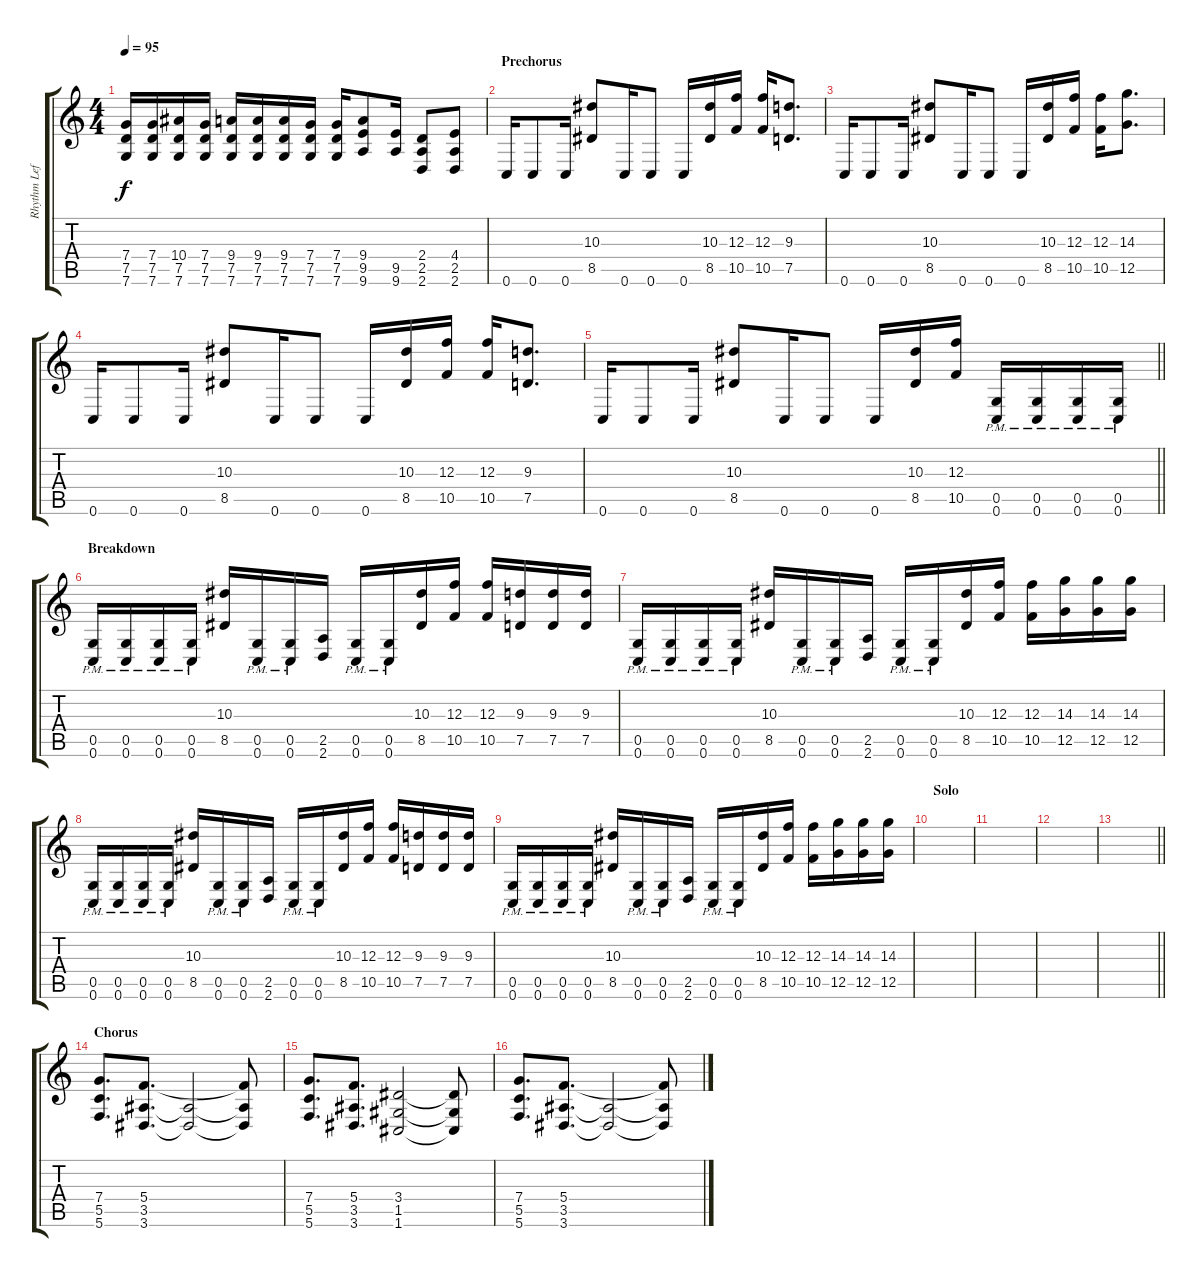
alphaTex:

\track ("Rhythm Left" "Rhythm Lef") {instrument distortionguitar}
\staff {score tabs}
\tuning (D4 A3 F3 C3 G2 C2) {hide}
\ts (4 4)
\tempo 95
\clef g2
\ks c
(7.4 7.5 7.6).16{dy f} (7.4 7.5 7.6).16 (10.4 7.5 7.6).16 (7.4 7.5 7.6).16 (9.4 7.5 7.6).16 (9.4 7.5 7.6).16 (9.4 7.5 7.6).16 (7.4 7.5 7.6).16 (7.4 7.5 7.6).16 (9.4 9.5 9.6).8 (9.5 9.6).16 (2.4 2.5 2.6).8 (4.4 2.5 2.6).8 |
\section ("" "Prechorus")
0.6.16 0.6.8 0.6.16 (10.3 8.5).8 0.6.16 0.6.8 0.6.16 (10.3 8.5).16 (12.3 10.5).16 (12.3 10.5).16 (9.3 7.5).8{d} |
0.6.16 0.6.8 0.6.16 (10.3 8.5).8 0.6.16 0.6.8 0.6.16 (10.3 8.5).16 (12.3 10.5).16 (12.3 10.5).16 (14.3 12.5).8{d} |
0.6.16 0.6.8 0.6.16 (10.3 8.5).8 0.6.16 0.6.8 0.6.16 (10.3 8.5).16 (12.3 10.5).16 (12.3 10.5).16 (9.3 7.5).8{d} |
\barLineRight lightlight
0.6.16 0.6.8 0.6.16 (10.3 8.5).8 0.6.16 0.6.8 0.6.16 (10.3 8.5).16 (12.3 10.5).16 (0.5{pm} 0.6{pm}).16 (0.5{pm} 0.6{pm}).16 (0.5{pm} 0.6{pm}).16 (0.5{pm} 0.6{pm}).16 |
\section ("" "Breakdown")
(0.5{pm} 0.6{pm}).16 (0.5{pm} 0.6{pm}).16 (0.5{pm} 0.6{pm}).16 (0.5{pm} 0.6{pm}).16 (10.3 8.5).16 (0.5{pm} 0.6{pm}).16 (0.5{pm} 0.6{pm}).16 (2.5 2.6).16 (0.5{pm} 0.6{pm}).16 (0.5{pm} 0.6{pm}).16 (10.3 8.5).16 (12.3 10.5).16 (12.3 10.5).16 (9.3 7.5).16 (9.3 7.5).16 (9.3 7.5).16 |
(0.5{pm} 0.6{pm}).16 (0.5{pm} 0.6{pm}).16 (0.5{pm} 0.6{pm}).16 (0.5{pm} 0.6{pm}).16 (10.3 8.5).16 (0.5{pm} 0.6{pm}).16 (0.5{pm} 0.6{pm}).16 (2.5 2.6).16 (0.5{pm} 0.6{pm}).16 (0.5{pm} 0.6{pm}).16 (10.3 8.5).16 (12.3 10.5).16 (12.3 10.5).16 (14.3 12.5).16 (14.3 12.5).16 (14.3 12.5).16 |
(0.5{pm} 0.6{pm}).16 (0.5{pm} 0.6{pm}).16 (0.5{pm} 0.6{pm}).16 (0.5{pm} 0.6{pm}).16 (10.3 8.5).16 (0.5{pm} 0.6{pm}).16 (0.5{pm} 0.6{pm}).16 (2.5 2.6).16 (0.5{pm} 0.6{pm}).16 (0.5{pm} 0.6{pm}).16 (10.3 8.5).16 (12.3 10.5).16 (12.3 10.5).16 (9.3 7.5).16 (9.3 7.5).16 (9.3 7.5).16 |
(0.5{pm} 0.6{pm}).16 (0.5{pm} 0.6{pm}).16 (0.5{pm} 0.6{pm}).16 (0.5{pm} 0.6{pm}).16 (10.3 8.5).16 (0.5{pm} 0.6{pm}).16 (0.5{pm} 0.6{pm}).16 (2.5 2.6).16 (0.5{pm} 0.6{pm}).16 (0.5{pm} 0.6{pm}).16 (10.3 8.5).16 (12.3 10.5).16 (12.3 10.5).16 (14.3 12.5).16 (14.3 12.5).16 (14.3 12.5).16 |
\section ("" "Solo")
|
|
|
\barLineRight lightlight
|
\section ("" "Chorus")
(7.4 5.5 5.6).8{d} (5.4 3.5 3.6).8{d} (3.5{t} 3.6{t}).2 (5.4{t} 3.5{t} 3.6{t}).8 |
(7.4 5.5 5.6).8{d} (5.4 3.5 3.6).8{d} (3.4 1.5 1.6).2 (3.4{t} 1.5{t} 1.6{t}).8 |
(7.4 5.5 5.6).8{d} (5.4 3.5 3.6).8{d} (3.5{t} 3.6{t}).2 (5.4{t} 3.5{t} 3.6{t}).8
